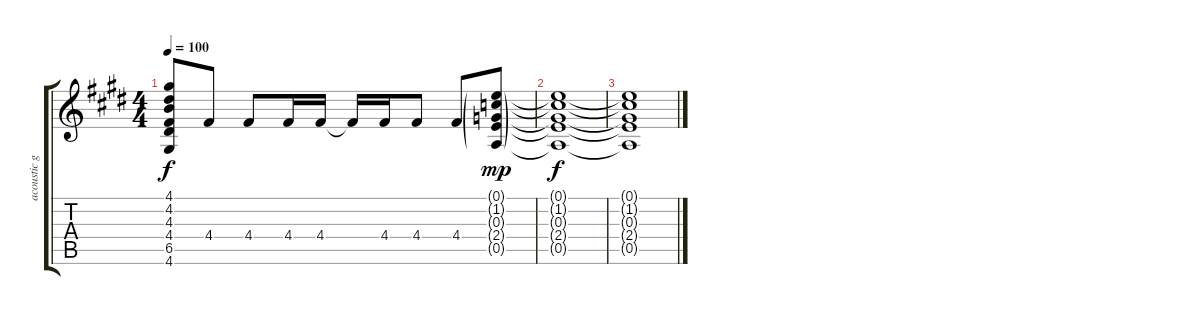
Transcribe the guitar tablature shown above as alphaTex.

\track ("acoustic guitar" "acoustic g") {instrument acousticguitarnylon}
\staff {score tabs}
\tuning (E4 B3 G3 D3 A2 E2) {hide}
\ts (4 4)
\tempo 100
\clef g2
\ks e
(4.1 4.2 4.3 4.4 6.5 4.6).8{dy f} 4.4.8 4.4.8 4.4.16 4.4.16 4.4{t}.16 4.4.16 4.4.8 4.4.8 (0.1{g} 1.2{g} 0.3{g} 2.4{g} 0.5{g}).8{dy mp} |
(0.1{t} 1.2{t} 0.3{t} 2.4{t} 0.5{t}).1{dy f} |
(0.1{t} 1.2{t} 0.3{t} 2.4{t} 0.5{t}).1
